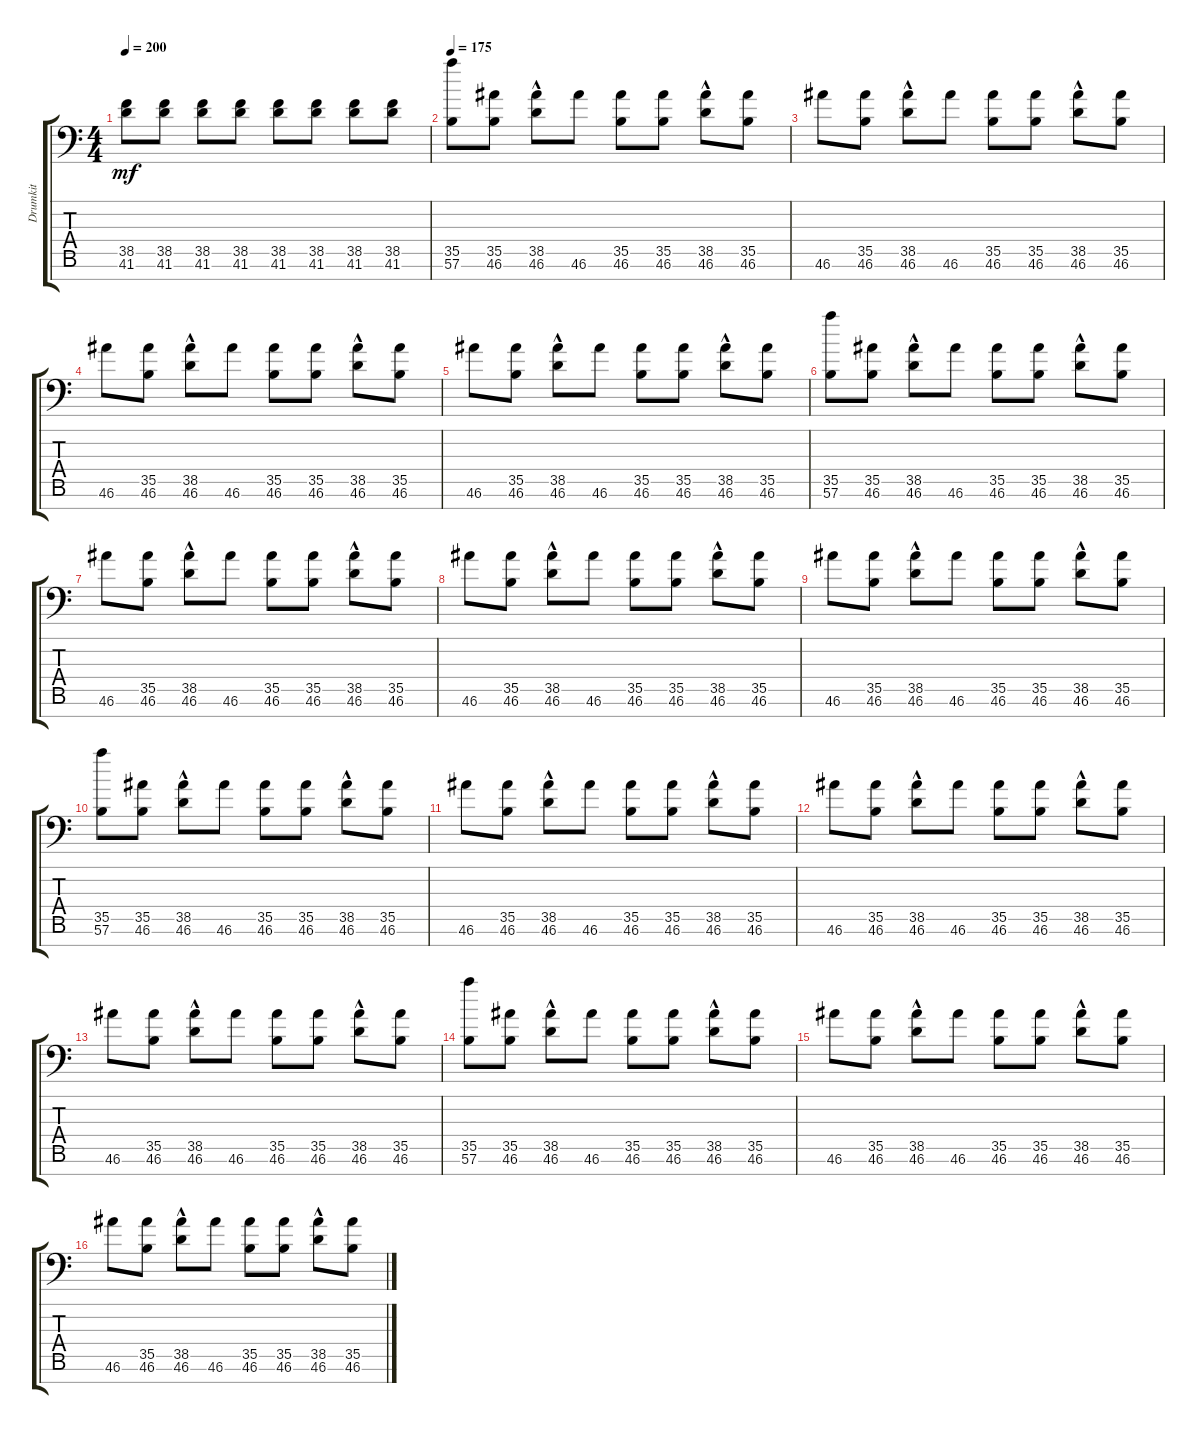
\track ("Drumkit" "Drumkit") {instrument acousticgrandpiano}
\staff {score tabs}
\tuning (C-1 C-1 C-1 C-1 C-1 C-1 C-1) {hide}
\ts (4 4)
\tempo 200
\clef f4
\ks c
(38.5 41.6).8{dy mf} (38.5 41.6).8 (38.5 41.6).8 (38.5 41.6).8 (38.5 41.6).8 (38.5 41.6).8 (38.5 41.6).8 (38.5 41.6).8 |
\tempo 175
(35.5 57.6).8 (35.5 46.6).8 (38.5{hac} 46.6).8 46.6.8 (35.5 46.6).8 (35.5 46.6).8 (38.5{hac} 46.6).8 (35.5 46.6).8 |
46.6.8 (35.5 46.6).8 (38.5{hac} 46.6).8 46.6.8 (35.5 46.6).8 (35.5 46.6).8 (38.5{hac} 46.6).8 (35.5 46.6).8 |
46.6.8 (35.5 46.6).8 (38.5{hac} 46.6).8 46.6.8 (35.5 46.6).8 (35.5 46.6).8 (38.5{hac} 46.6).8 (35.5 46.6).8 |
46.6.8 (35.5 46.6).8 (38.5{hac} 46.6).8 46.6.8 (35.5 46.6).8 (35.5 46.6).8 (38.5{hac} 46.6).8 (35.5 46.6).8 |
(35.5 57.6).8 (35.5 46.6).8 (38.5{hac} 46.6).8 46.6.8 (35.5 46.6).8 (35.5 46.6).8 (38.5{hac} 46.6).8 (35.5 46.6).8 |
46.6.8 (35.5 46.6).8 (38.5{hac} 46.6).8 46.6.8 (35.5 46.6).8 (35.5 46.6).8 (38.5{hac} 46.6).8 (35.5 46.6).8 |
46.6.8 (35.5 46.6).8 (38.5{hac} 46.6).8 46.6.8 (35.5 46.6).8 (35.5 46.6).8 (38.5{hac} 46.6).8 (35.5 46.6).8 |
46.6.8 (35.5 46.6).8 (38.5{hac} 46.6).8 46.6.8 (35.5 46.6).8 (35.5 46.6).8 (38.5{hac} 46.6).8 (35.5 46.6).8 |
(35.5 57.6).8 (35.5 46.6).8 (38.5{hac} 46.6).8 46.6.8 (35.5 46.6).8 (35.5 46.6).8 (38.5{hac} 46.6).8 (35.5 46.6).8 |
46.6.8 (35.5 46.6).8 (38.5{hac} 46.6).8 46.6.8 (35.5 46.6).8 (35.5 46.6).8 (38.5{hac} 46.6).8 (35.5 46.6).8 |
46.6.8 (35.5 46.6).8 (38.5{hac} 46.6).8 46.6.8 (35.5 46.6).8 (35.5 46.6).8 (38.5{hac} 46.6).8 (35.5 46.6).8 |
46.6.8 (35.5 46.6).8 (38.5{hac} 46.6).8 46.6.8 (35.5 46.6).8 (35.5 46.6).8 (38.5{hac} 46.6).8 (35.5 46.6).8 |
(35.5 57.6).8 (35.5 46.6).8 (38.5{hac} 46.6).8 46.6.8 (35.5 46.6).8 (35.5 46.6).8 (38.5{hac} 46.6).8 (35.5 46.6).8 |
46.6.8 (35.5 46.6).8 (38.5{hac} 46.6).8 46.6.8 (35.5 46.6).8 (35.5 46.6).8 (38.5{hac} 46.6).8 (35.5 46.6).8 |
46.6.8 (35.5 46.6).8 (38.5{hac} 46.6).8 46.6.8 (35.5 46.6).8 (35.5 46.6).8 (38.5{hac} 46.6).8 (35.5 46.6).8
